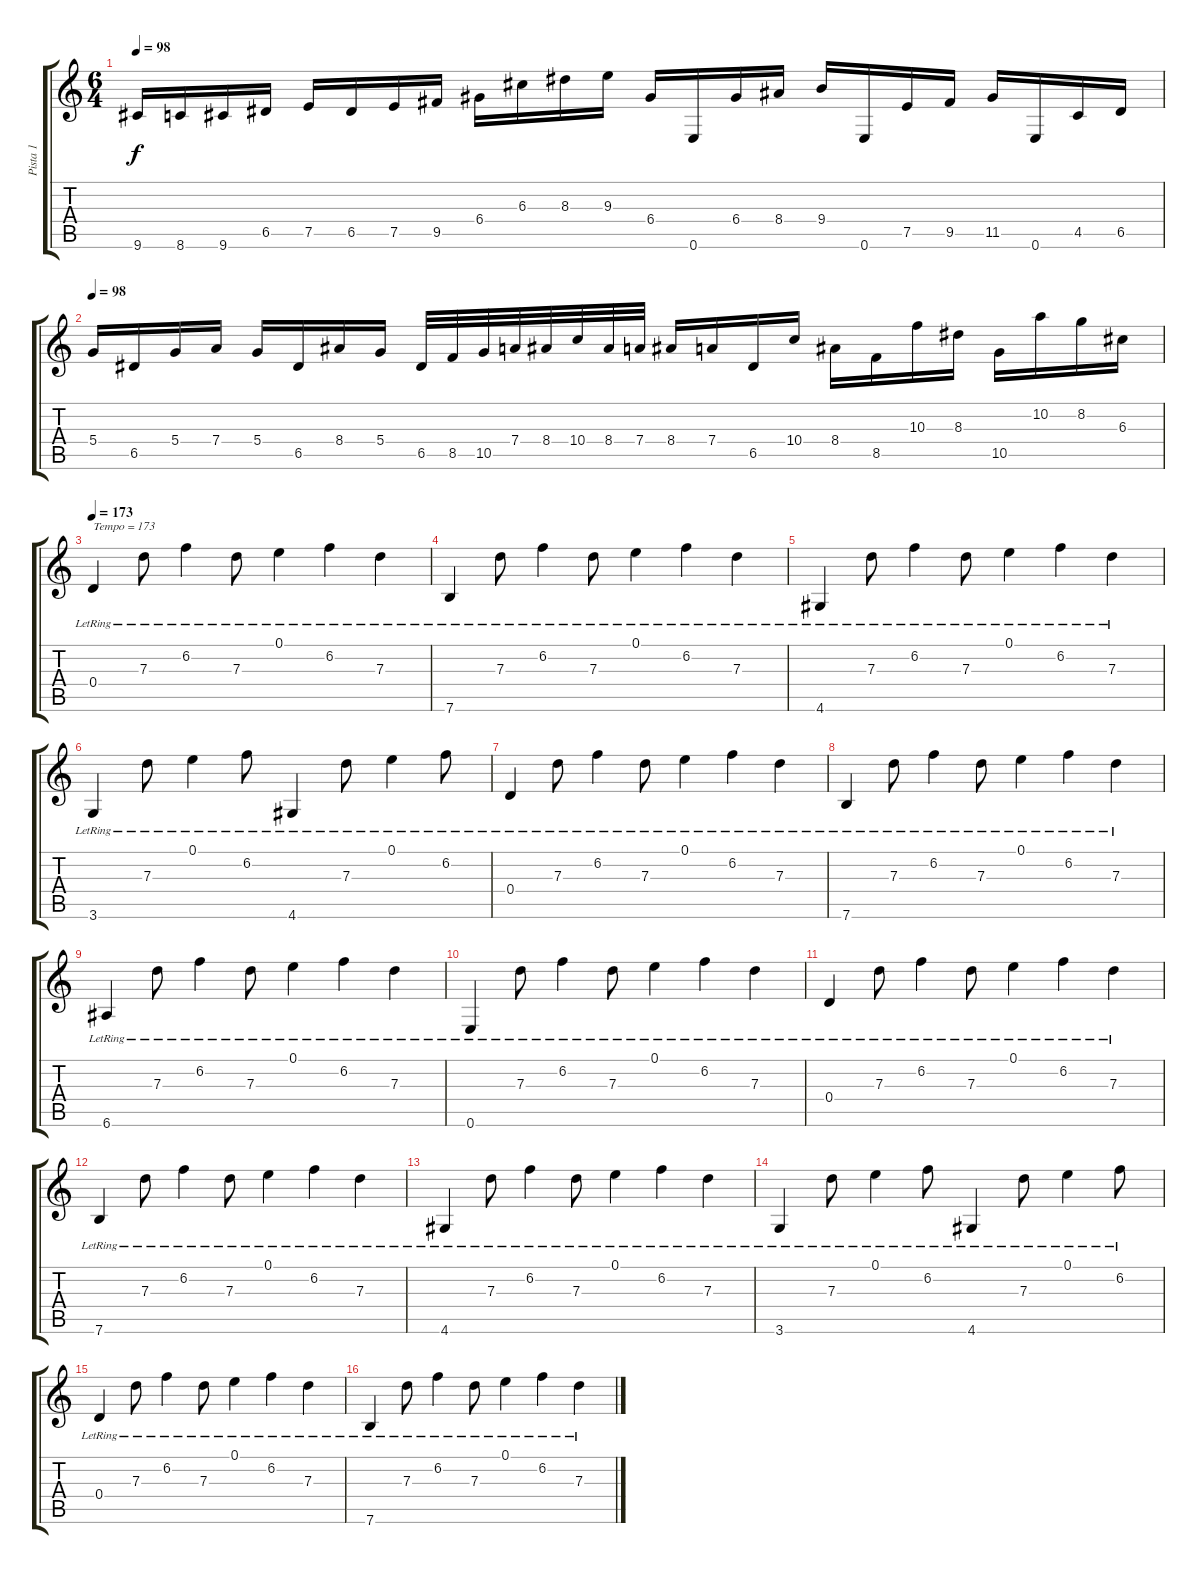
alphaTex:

\track ("Pista 1" "Pista 1") {instrument overdrivenguitar}
\staff {score tabs}
\tuning (E4 B3 G3 D3 A2 E2) {hide}
\ts (6 4)
\tempo 98
\clef g2
\ks c
9.6.16{dy f} 8.6.16 9.6.16 6.5.16 7.5.16 6.5.16 7.5.16 9.5.16 6.4.16 6.3.16 8.3.16 9.3.16 6.4.16 0.6.16 6.4.16 8.4.16 9.4.16 0.6.16 7.5.16 9.5.16 11.5.16 0.6.16 4.5.16 6.5.16 |
\tempo 98
5.4.16 6.5.16 5.4.16 7.4.16 5.4.16 6.5.16 8.4.16 5.4.16 6.5.32 8.5.32 10.5.32 7.4.32 8.4.32 10.4.32 8.4.32 7.4.32 8.4.16 7.4.16 6.5.16 10.4.16 8.4.16 8.5.16 10.3.16 8.3.16 10.5.16 10.2.16 8.2.16 6.3.16 |
\tempo 173
0.4{lr}.4{txt "Tempo = 173" volume 10 instrument electricguitarjazz} 7.3{lr}.8 6.2{lr}.4 7.3{lr}.8 0.1{lr}.4 6.2{lr}.4 7.3{lr}.4 |
7.6{lr}.4{volume 10 instrument electricguitarjazz} 7.3{lr}.8 6.2{lr}.4 7.3{lr}.8 0.1{lr}.4 6.2{lr}.4 7.3{lr}.4 |
4.6{lr}.4{volume 10 instrument electricguitarjazz} 7.3{lr}.8 6.2{lr}.4 7.3{lr}.8 0.1{lr}.4 6.2{lr}.4 7.3{lr}.4 |
3.6{lr}.4{volume 10 instrument electricguitarjazz} 7.3{lr}.8 0.1{lr}.4 6.2{lr}.8 4.6{lr}.4 7.3{lr}.8 0.1{lr}.4 6.2{lr}.8 |
0.4{lr}.4{volume 10 instrument electricguitarjazz} 7.3{lr}.8 6.2{lr}.4 7.3{lr}.8 0.1{lr}.4 6.2{lr}.4 7.3{lr}.4 |
7.6{lr}.4{volume 10 instrument electricguitarjazz} 7.3{lr}.8 6.2{lr}.4 7.3{lr}.8 0.1{lr}.4 6.2{lr}.4 7.3{lr}.4 |
6.6{lr}.4{volume 10 instrument electricguitarjazz} 7.3{lr}.8 6.2{lr}.4 7.3{lr}.8 0.1{lr}.4 6.2{lr}.4 7.3{lr}.4 |
0.6{lr}.4{volume 10 instrument electricguitarjazz} 7.3{lr}.8 6.2{lr}.4 7.3{lr}.8 0.1{lr}.4 6.2{lr}.4 7.3{lr}.4 |
0.4{lr}.4{volume 10 instrument electricguitarjazz} 7.3{lr}.8 6.2{lr}.4 7.3{lr}.8 0.1{lr}.4 6.2{lr}.4 7.3{lr}.4 |
7.6{lr}.4{volume 10 instrument electricguitarjazz} 7.3{lr}.8 6.2{lr}.4 7.3{lr}.8 0.1{lr}.4 6.2{lr}.4 7.3{lr}.4 |
4.6{lr}.4{volume 10 instrument electricguitarjazz} 7.3{lr}.8 6.2{lr}.4 7.3{lr}.8 0.1{lr}.4 6.2{lr}.4 7.3{lr}.4 |
3.6{lr}.4{volume 10 instrument electricguitarjazz} 7.3{lr}.8 0.1{lr}.4 6.2{lr}.8 4.6{lr}.4 7.3{lr}.8 0.1{lr}.4 6.2{lr}.8 |
0.4{lr}.4{volume 10 instrument electricguitarjazz} 7.3{lr}.8 6.2{lr}.4 7.3{lr}.8 0.1{lr}.4 6.2{lr}.4 7.3{lr}.4 |
7.6{lr}.4{volume 10 instrument electricguitarjazz} 7.3{lr}.8 6.2{lr}.4 7.3{lr}.8 0.1{lr}.4 6.2{lr}.4 7.3{lr}.4
